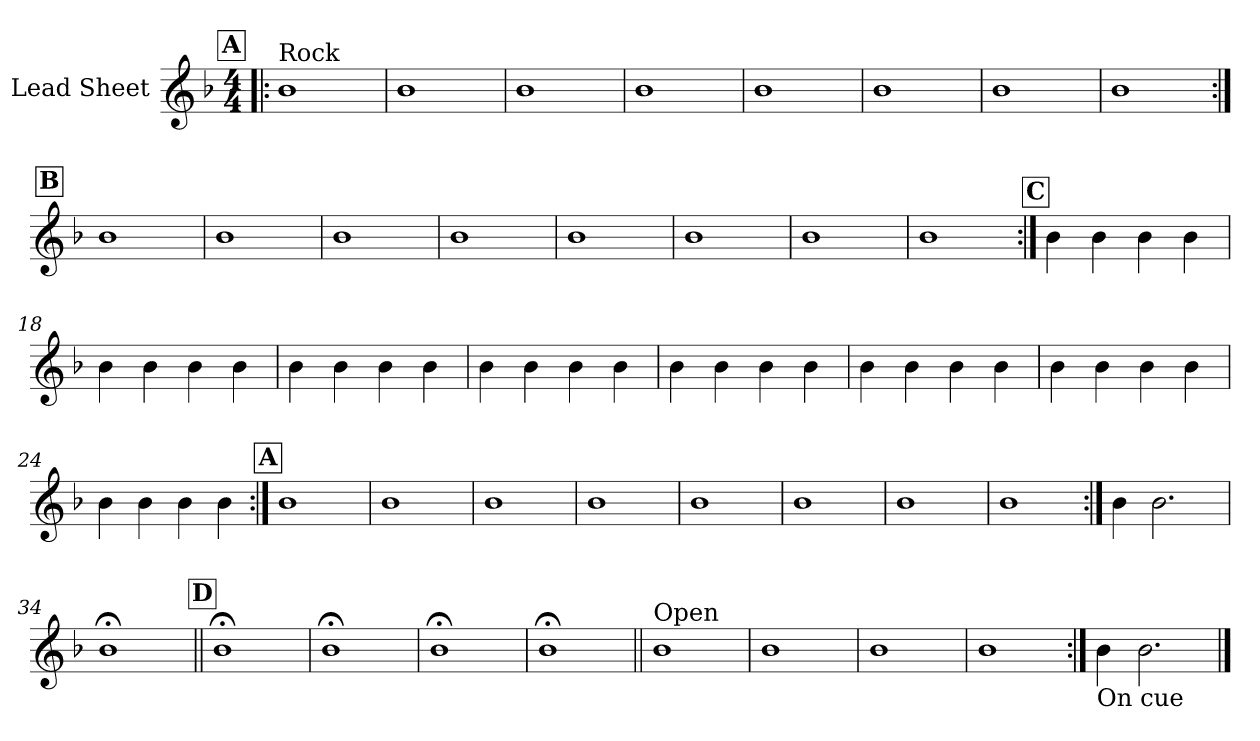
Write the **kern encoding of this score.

**kern
*part1
*staff1
*I"Lead Sheet
*clefG2
*k[b-]
*F:
*M4/4
*MM132
!!LO:REH:place=s1:a:fs=14:t=A
=1!|:
!LO:TX:a:t=Rock
1b-
=2
1b-
=3
1b-
=4
1b-
!!LO:LB:g=z
=5
1b-
=6
1b-
=7
1b-
=8
1b-
!!LO:LB:g=z
!!LO:REH:place=s1:a:fs=14:t=B
=9:|!
1b-
=10
1b-
=11
1b-
=12
1b-
!!LO:LB:g=z
=13
1b-
=14
1b-
=15
1b-
=16
1b-
!!LO:LB:g=z
!!LO:REH:place=s1:a:fs=14:t=C
=17:|!
4b-\
4b-\
4b-\
4b-\
=18
4b-\
4b-\
4b-\
4b-\
=19
4b-\
4b-\
4b-\
4b-\
=20
4b-\
4b-\
4b-\
4b-\
!!LO:LB:g=z
=21
4b-\
4b-\
4b-\
4b-\
=22
4b-\
4b-\
4b-\
4b-\
=23
4b-\
4b-\
4b-\
4b-\
=24
4b-\
4b-\
4b-\
4b-\
!!LO:LB:g=z
!!LO:REH:place=s1:a:fs=14:t=A
=25:|!
1b-
=26
1b-
=27
1b-
=28
1b-
!!LO:LB:g=z
=29
1b-
=30
1b-
=31
1b-
=32
1b-
!!LO:LB:g=z
=33:|!
4b-\
2.b-\
=34
1b-;<
!!LO:LB:g=z
!!LO:REH:place=s1:a:fs=14:t=D
=35||
1b-;<
=36
1b-;<
=37
1b-;<
=38
1b-;<
!!LO:PB:g=z
=39||
!LO:TX:a:t=Open
1b-
=40
1b-
=41
1b-
=42
1b-
!!LO:LB:g=z
=43:|!
!LO:TX:b:t=On cue
4b-\
2.b-\
==
*-
